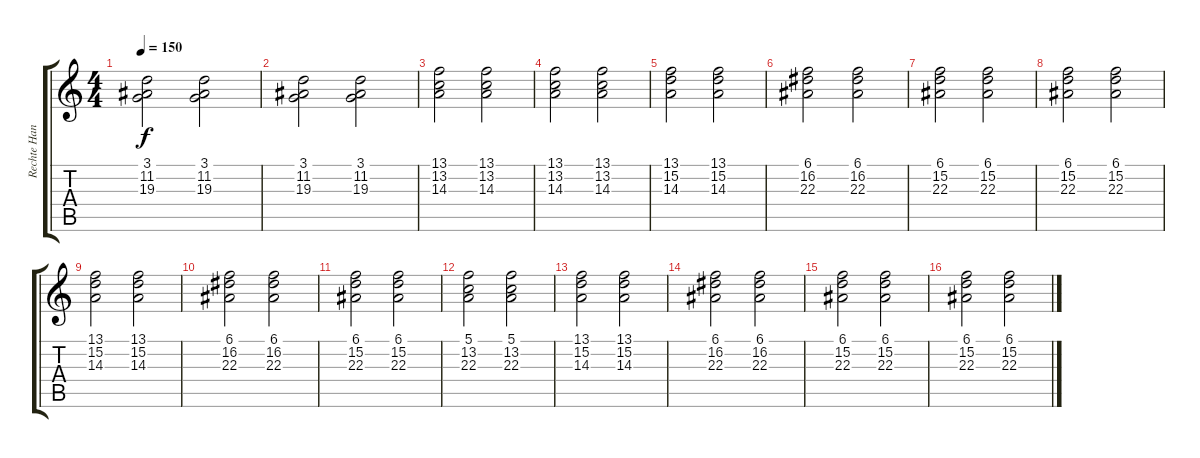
\track ("Rechte Hand" "Rechte Han") {instrument acousticgrandpiano}
\staff {score tabs}
\tuning (E4 B3 G3 D3 A2 E2) {hide}
\ts (4 4)
\tempo 150
\clef g2
\ks c
(3.1 11.2 19.3).2{dy f} (3.1 11.2 19.3).2 |
(3.1 11.2 19.3).2 (3.1 11.2 19.3).2 |
(13.1 13.2 14.3).2 (13.1 13.2 14.3).2 |
(13.1 13.2 14.3).2 (13.1 13.2 14.3).2 |
(13.1 15.2 14.3).2 (13.1 15.2 14.3).2 |
(6.1 16.2 22.3).2 (6.1 16.2 22.3).2 |
(6.1 15.2 22.3).2 (6.1 15.2 22.3).2 |
(6.1 15.2 22.3).2 (6.1 15.2 22.3).2 |
(13.1 15.2 14.3).2 (13.1 15.2 14.3).2 |
(6.1 16.2 22.3).2 (6.1 16.2 22.3).2 |
(6.1 15.2 22.3).2 (6.1 15.2 22.3).2 |
(5.1 13.2 22.3).2 (5.1 13.2 22.3).2 |
(13.1 15.2 14.3).2 (13.1 15.2 14.3).2 |
(6.1 16.2 22.3).2 (6.1 16.2 22.3).2 |
(6.1 15.2 22.3).2 (6.1 15.2 22.3).2 |
(6.1 15.2 22.3).2 (6.1 15.2 22.3).2
